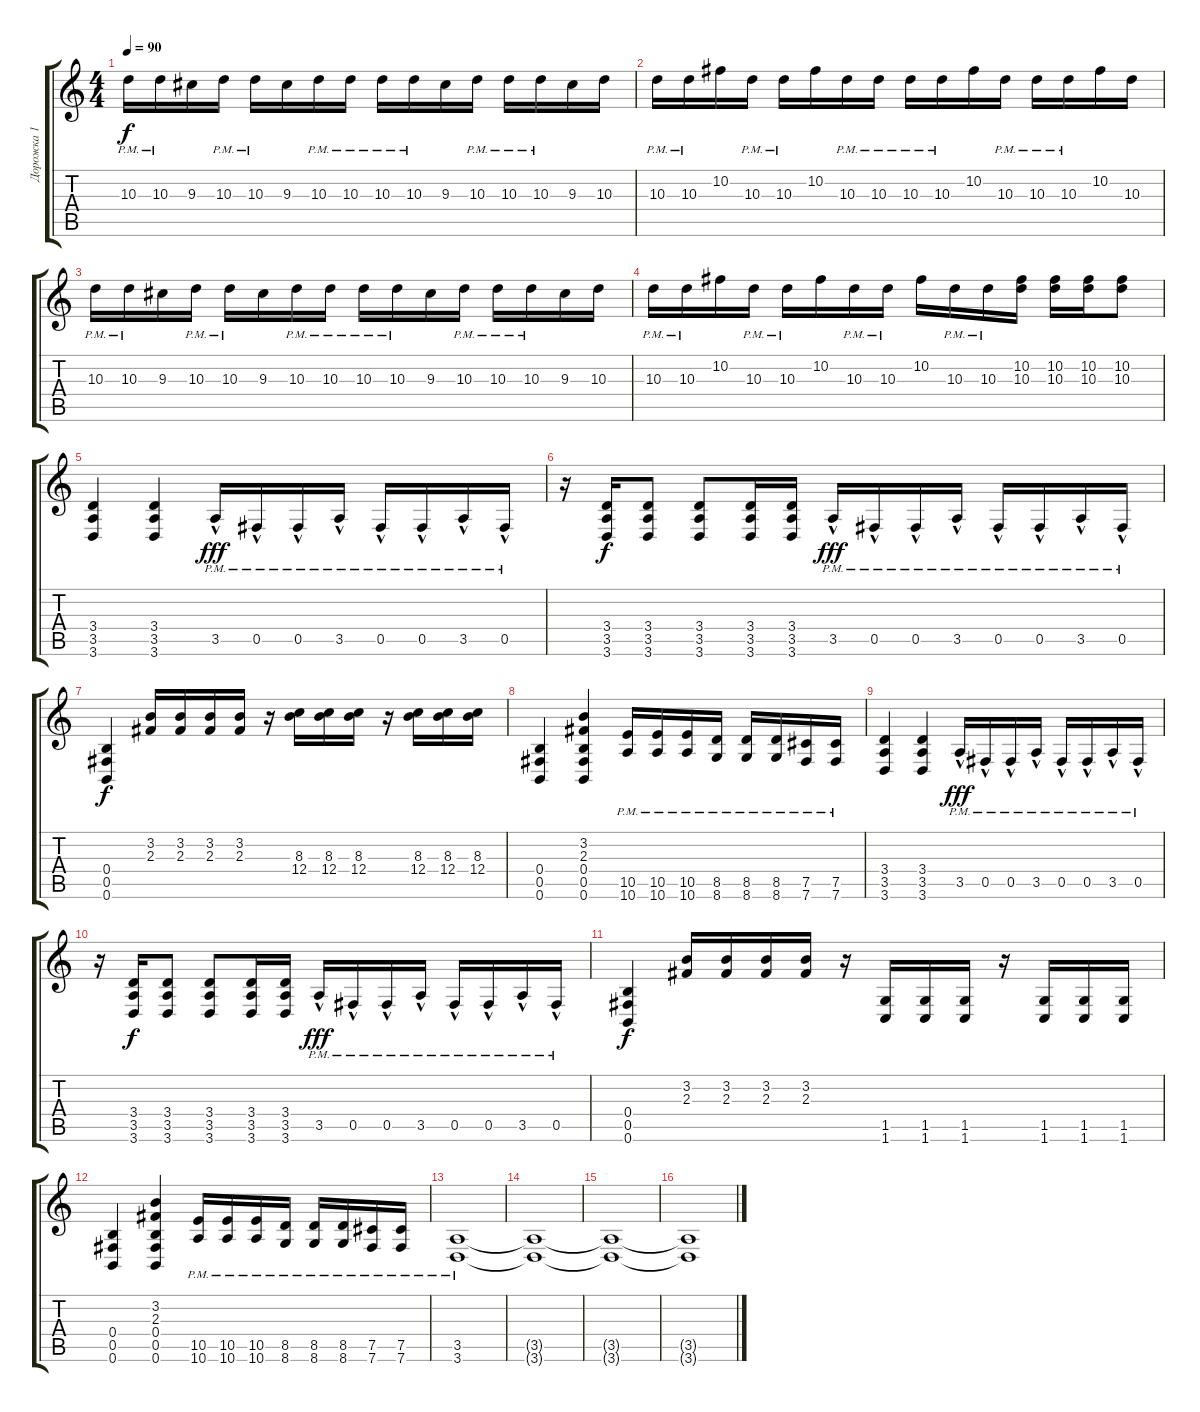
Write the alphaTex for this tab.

\track ("Дорожка 1" "Дорожка 1") {instrument distortionguitar}
\staff {score tabs}
\tuning (Db4 Ab3 E3 B2 Gb2 B1) {hide}
\ts (4 4)
\tempo 90
\clef g2
\ks c
10.3{pm}.16{dy f} 10.3{pm}.16 9.3.16 10.3{pm}.16 10.3{pm}.16 9.3.16 10.3{pm}.16 10.3{pm}.16 10.3{pm}.16 10.3{pm}.16 9.3.16 10.3{pm}.16 10.3{pm}.16 10.3{pm}.16 9.3.16 10.3.16 |
10.3{pm}.16 10.3{pm}.16 10.2.16 10.3{pm}.16 10.3{pm}.16 10.2.16 10.3{pm}.16 10.3{pm}.16 10.3{pm}.16 10.3{pm}.16 10.2.16 10.3{pm}.16 10.3{pm}.16 10.3{pm}.16 10.2.16 10.3.16 |
10.3{pm}.16 10.3{pm}.16 9.3.16 10.3{pm}.16 10.3{pm}.16 9.3.16 10.3{pm}.16 10.3{pm}.16 10.3{pm}.16 10.3{pm}.16 9.3.16 10.3{pm}.16 10.3{pm}.16 10.3{pm}.16 9.3.16 10.3.16 |
10.3{pm}.16 10.3{pm}.16 10.2.16 10.3{pm}.16 10.3{pm}.16 10.2.16 10.3{pm}.16 10.3{pm}.16 10.2.16 10.3{pm}.16 10.3{pm}.16 (10.2 10.3).16 (10.2 10.3).16 (10.2 10.3).16 (10.2 10.3).8 |
(3.4 3.5 3.6).4{balance 16} (3.4 3.5 3.6).4 3.5{hac pm}.16{dy fff} 0.5{hac pm}.16 0.5{hac pm}.16 3.5{hac pm}.16 0.5{hac pm}.16 0.5{hac pm}.16 3.5{hac pm}.16 0.5{hac pm}.16 |
r.16 (3.4 3.5 3.6).16{dy f} (3.4 3.5 3.6).8 (3.4 3.5 3.6).8 (3.4 3.5 3.6).16 (3.4 3.5 3.6).16 3.5{hac pm}.16{dy fff} 0.5{hac pm}.16 0.5{hac pm}.16 3.5{hac pm}.16 0.5{hac pm}.16 0.5{hac pm}.16 3.5{hac pm}.16 0.5{hac pm}.16 |
(0.4 0.5 0.6).4{dy f} (3.2 2.3).16 (3.2 2.3).16 (3.2 2.3).16 (3.2 2.3).16 r.16 (8.3 12.4).16 (8.3 12.4).16 (8.3 12.4).16 r.16 (8.3 12.4).16 (8.3 12.4).16 (8.3 12.4).16 |
(0.4 0.5 0.6).4 (3.2 2.3 0.4 0.5 0.6).4 (10.5{pm} 10.6{pm}).16 (10.5{pm} 10.6{pm}).16 (10.5{pm} 10.6{pm}).16 (8.5{pm} 8.6{pm}).16 (8.5{pm} 8.6{pm}).16 (8.5{pm} 8.6{pm}).16 (7.5{pm} 7.6{pm}).16 (7.5{pm} 7.6{pm}).16 |
(3.4 3.5 3.6).4 (3.4 3.5 3.6).4 3.5{hac pm}.16{dy fff} 0.5{hac pm}.16 0.5{hac pm}.16 3.5{hac pm}.16 0.5{hac pm}.16 0.5{hac pm}.16 3.5{hac pm}.16 0.5{hac pm}.16 |
r.16 (3.4 3.5 3.6).16{dy f} (3.4 3.5 3.6).8 (3.4 3.5 3.6).8 (3.4 3.5 3.6).16 (3.4 3.5 3.6).16 3.5{hac pm}.16{dy fff} 0.5{hac pm}.16 0.5{hac pm}.16 3.5{hac pm}.16 0.5{hac pm}.16 0.5{hac pm}.16 3.5{hac pm}.16 0.5{hac pm}.16 |
(0.4 0.5 0.6).4{dy f} (3.2 2.3).16 (3.2 2.3).16 (3.2 2.3).16 (3.2 2.3).16 r.16 (1.5 1.6).16 (1.5 1.6).16 (1.5 1.6).16 r.16 (1.5 1.6).16 (1.5 1.6).16 (1.5 1.6).16 |
(0.4 0.5 0.6).4 (3.2 2.3 0.4 0.5 0.6).4 (10.5{pm} 10.6{pm}).16 (10.5{pm} 10.6{pm}).16 (10.5{pm} 10.6{pm}).16 (8.5{pm} 8.6{pm}).16 (8.5{pm} 8.6{pm}).16 (8.5{pm} 8.6{pm}).16 (7.5{pm} 7.6{pm}).16 (7.5{pm} 7.6{pm}).16 |
(3.5{pm} 3.6{pm}).1 |
(3.5{t} 3.6{t}).1 |
(3.5{t} 3.6{t}).1 |
(3.5{t} 3.6{t}).1
